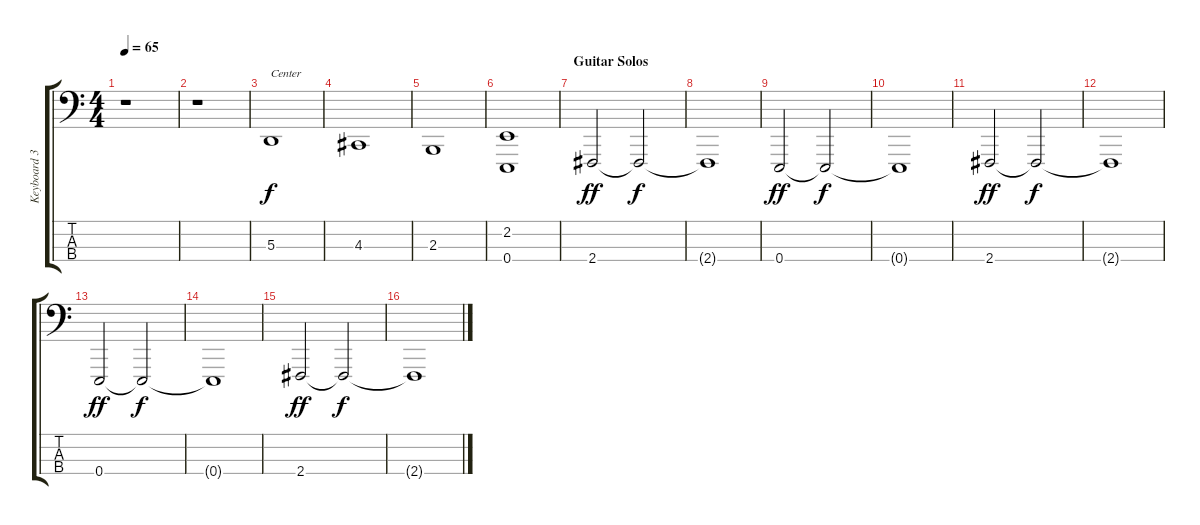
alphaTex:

\track ("Keyboard 3 (Rick)" "Keyboard 3") {instrument lead2sawtooth}
\staff {score tabs}
\tuning (G2 D2 A1 E1) {hide}
\ts (4 4)
\tempo 65
\clef f4
\ks c
r.1{dy f} |
r.1 |
5.3.1{txt "Center" volume 10 balance 8 instrument lead2sawtooth} |
4.3.1 |
2.3.1 |
(2.2 0.4).1 |
\section ("" "Guitar Solos")
2.4.2{dy ff volume 8} 2.4{t}.2{dy f volume 0} |
2.4{t}.1 |
0.4.2{dy ff volume 8} 0.4{t}.2{dy f volume 0} |
0.4{t}.1 |
2.4.2{dy ff volume 8} 2.4{t}.2{dy f volume 0} |
2.4{t}.1 |
0.4.2{dy ff volume 8} 0.4{t}.2{dy f volume 0} |
0.4{t}.1 |
2.4.2{dy ff volume 8} 2.4{t}.2{dy f volume 0} |
2.4{t}.1
